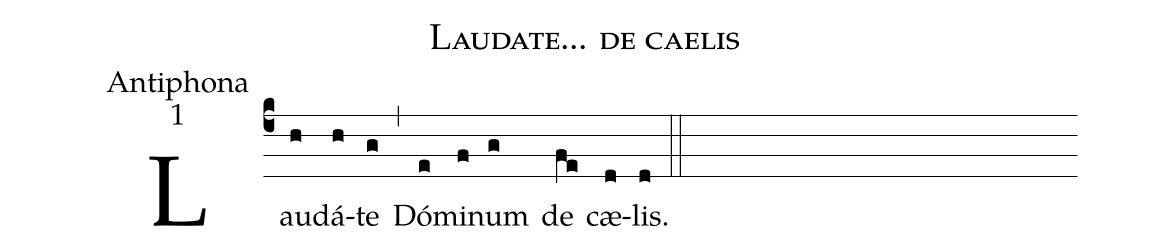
name:Laudate... de caelis;
office-part:Antiphona;
mode:1;
%%
(c4) Lau(h)dá(h)te(g) (,) Dó(e)mi(f)num(g) de(fe) cæ(d)lis.(d) (::)
